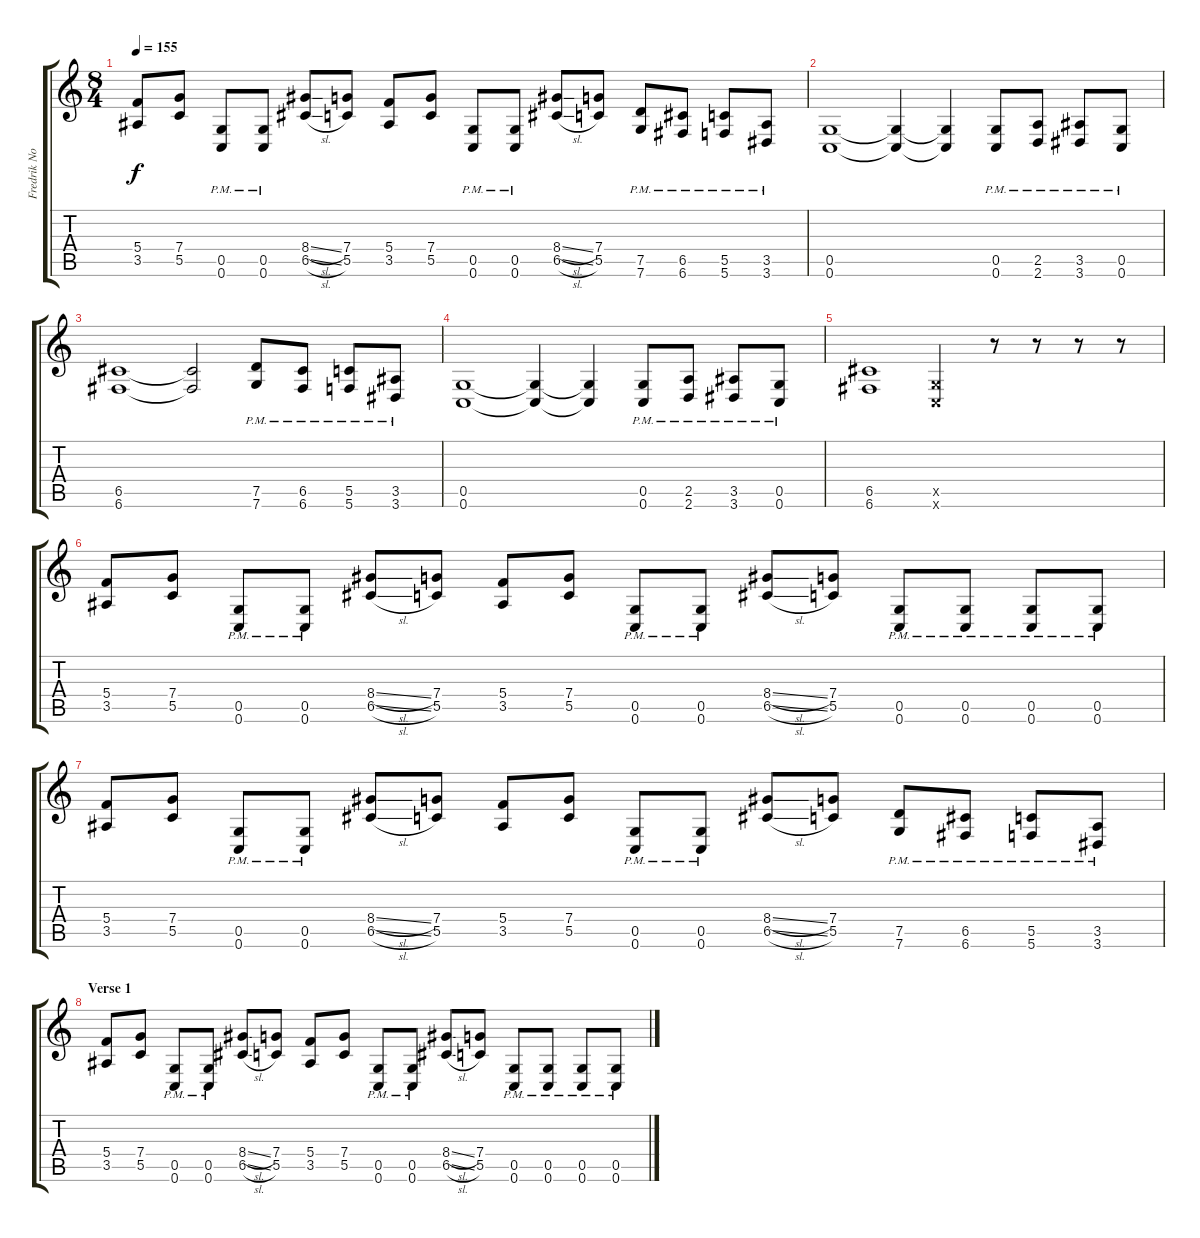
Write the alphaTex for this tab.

\track ("Fredrik Norstrom - Rhytm" "Fredrik No") {instrument distortionguitar}
\staff {score tabs}
\tuning (D4 A3 F3 C3 G2 C2) {hide}
\ts (8 4)
\tempo 155
\clef g2
\ks c
(5.4 3.5).8{dy f} (7.4 5.5).8 (0.5{pm} 0.6{pm}).8 (0.5{pm} 0.6{pm}).8 (8.4{sl} 6.5{sl}).8 (7.4 5.5).8 (5.4 3.5).8 (7.4 5.5).8 (0.5{pm} 0.6{pm}).8 (0.5{pm} 0.6{pm}).8 (8.4{sl} 6.5{sl}).8 (7.4 5.5).8 (7.5{pm} 7.6{pm}).8 (6.5{pm} 6.6{pm}).8 (5.5{pm} 5.6{pm}).8 (3.5{pm} 3.6{pm}).8 |
(0.5 0.6).1 (0.5{t} 0.6{t}).4 (0.5{t} 0.6{t}).4 (0.5{pm} 0.6{pm}).8 (2.5{pm} 2.6{pm}).8 (3.5{pm} 3.6{pm}).8 (0.5{pm} 0.6{pm}).8 |
(6.5 6.6).1 (6.5{t} 6.6{t}).2 (7.5{pm} 7.6{pm}).8 (6.5{pm} 6.6{pm}).8 (5.5{pm} 5.6{pm}).8 (3.5{pm} 3.6{pm}).8 |
(0.5 0.6).1 (0.5{t} 0.6{t}).4 (0.5{t} 0.6{t}).4 (0.5{pm} 0.6{pm}).8 (2.5{pm} 2.6{pm}).8 (3.5{pm} 3.6{pm}).8 (0.5{pm} 0.6{pm}).8 |
(6.5 6.6).1 (0.5{x} 0.6{x}).2 r.8 r.8 r.8 r.8 |
(5.4 3.5).8 (7.4 5.5).8 (0.5{pm} 0.6{pm}).8 (0.5{pm} 0.6{pm}).8 (8.4{sl} 6.5{sl}).8 (7.4 5.5).8 (5.4 3.5).8 (7.4 5.5).8 (0.5{pm} 0.6{pm}).8 (0.5{pm} 0.6{pm}).8 (8.4{sl} 6.5{sl}).8 (7.4 5.5).8 (0.5{pm} 0.6{pm}).8 (0.5{pm} 0.6{pm}).8 (0.5{pm} 0.6{pm}).8 (0.5{pm} 0.6{pm}).8 |
(5.4 3.5).8 (7.4 5.5).8 (0.5{pm} 0.6{pm}).8 (0.5{pm} 0.6{pm}).8 (8.4{sl} 6.5{sl}).8 (7.4 5.5).8 (5.4 3.5).8 (7.4 5.5).8 (0.5{pm} 0.6{pm}).8 (0.5{pm} 0.6{pm}).8 (8.4{sl} 6.5{sl}).8 (7.4 5.5).8 (7.5{pm} 7.6{pm}).8 (6.5{pm} 6.6{pm}).8 (5.5{pm} 5.6{pm}).8 (3.5{pm} 3.6{pm}).8 |
\section ("" "Verse 1")
(5.4 3.5).8 (7.4 5.5).8 (0.5{pm} 0.6{pm}).8 (0.5{pm} 0.6{pm}).8 (8.4{sl} 6.5{sl}).8 (7.4 5.5).8 (5.4 3.5).8 (7.4 5.5).8 (0.5{pm} 0.6{pm}).8 (0.5{pm} 0.6{pm}).8 (8.4{sl} 6.5{sl}).8 (7.4 5.5).8 (0.5{pm} 0.6{pm}).8 (0.5{pm} 0.6{pm}).8 (0.5{pm} 0.6{pm}).8 (0.5{pm} 0.6{pm}).8
